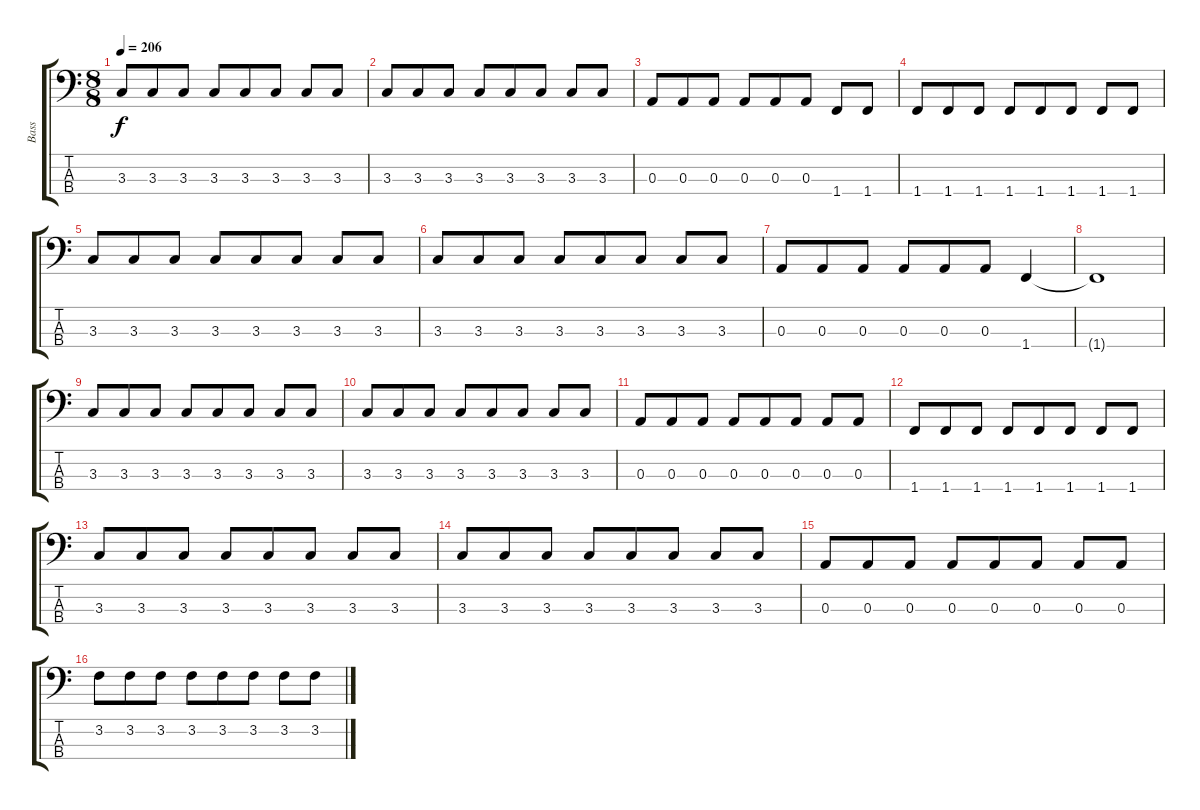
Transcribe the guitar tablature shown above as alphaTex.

\track ("Bass" "Bass") {instrument acousticbass}
\staff {score tabs}
\tuning (G2 D2 A1 E1) {hide}
\ts (8 8)
\tempo 206
\clef f4
\ks c
3.3.8{dy f} 3.3.8 3.3.8 3.3.8 3.3.8 3.3.8 3.3.8 3.3.8 |
3.3.8 3.3.8 3.3.8 3.3.8 3.3.8 3.3.8 3.3.8 3.3.8 |
0.3.8 0.3.8 0.3.8 0.3.8 0.3.8 0.3.8 1.4.8 1.4.8 |
1.4.8 1.4.8 1.4.8 1.4.8 1.4.8 1.4.8 1.4.8 1.4.8 |
3.3.8 3.3.8 3.3.8 3.3.8 3.3.8 3.3.8 3.3.8 3.3.8 |
3.3.8 3.3.8 3.3.8 3.3.8 3.3.8 3.3.8 3.3.8 3.3.8 |
0.3.8 0.3.8 0.3.8 0.3.8 0.3.8 0.3.8 1.4.4 |
1.4{t}.1 |
3.3.8 3.3.8 3.3.8 3.3.8 3.3.8 3.3.8 3.3.8 3.3.8 |
3.3.8 3.3.8 3.3.8 3.3.8 3.3.8 3.3.8 3.3.8 3.3.8 |
0.3.8 0.3.8 0.3.8 0.3.8 0.3.8 0.3.8 0.3.8 0.3.8 |
1.4.8 1.4.8 1.4.8 1.4.8 1.4.8 1.4.8 1.4.8 1.4.8 |
3.3.8 3.3.8 3.3.8 3.3.8 3.3.8 3.3.8 3.3.8 3.3.8 |
3.3.8 3.3.8 3.3.8 3.3.8 3.3.8 3.3.8 3.3.8 3.3.8 |
0.3.8 0.3.8 0.3.8 0.3.8 0.3.8 0.3.8 0.3.8 0.3.8 |
3.2.8 3.2.8 3.2.8 3.2.8 3.2.8 3.2.8 3.2.8 3.2.8
